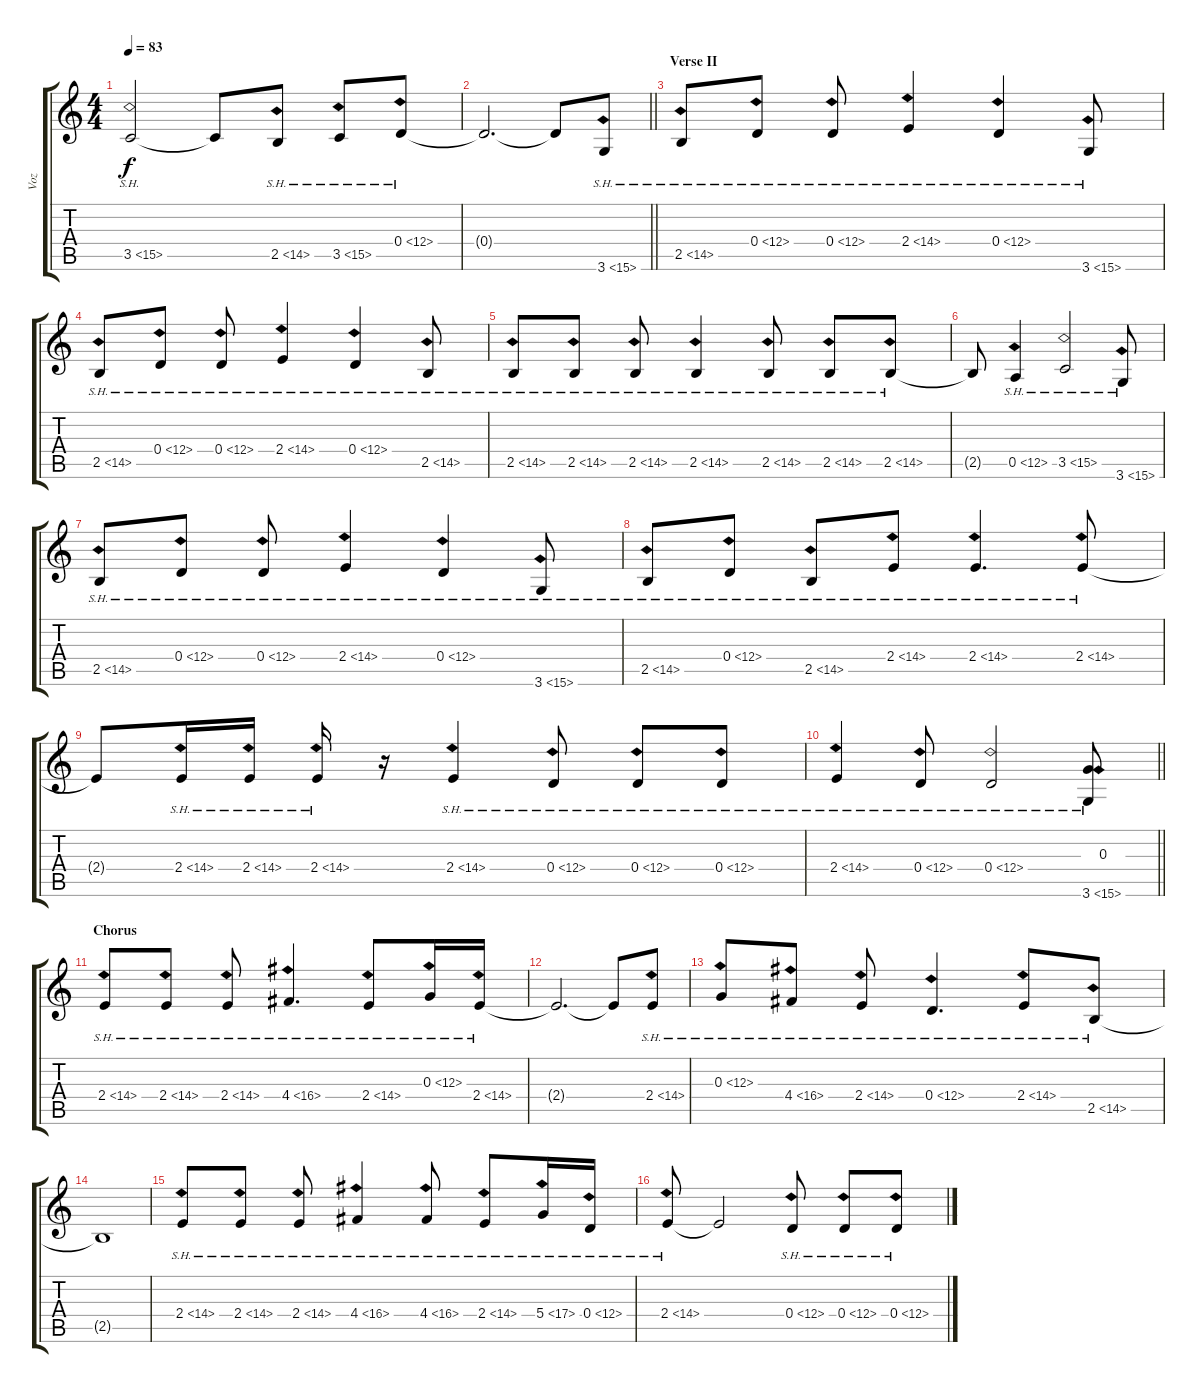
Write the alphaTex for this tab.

\track ("Voz" "Voz") {instrument contrabass}
\staff {score tabs}
\tuning (E4 B3 G3 D3 A2 E2) {hide}
\ts (4 4)
\tempo 83
\clef g2
\ks c
3.5{sh 12}.2{dy f} 3.5{t}.8 2.5{sh 12}.8 3.5{sh 12}.8 0.4{sh 12}.8 |
\barLineRight lightlight
0.4{t}.2{d} 0.4{t}.8 3.6{sh 12}.8 |
\section ("" "Verse II")
2.5{sh 12}.8 0.4{sh 12}.8 0.4{sh 12}.8 2.4{sh 12}.4 0.4{sh 12}.4 3.6{sh 12}.8 |
2.5{sh 12}.8 0.4{sh 12}.8 0.4{sh 12}.8 2.4{sh 12}.4 0.4{sh 12}.4 2.5{sh 12}.8 |
2.5{sh 12}.8 2.5{sh 12}.8 2.5{sh 12}.8 2.5{sh 12}.4 2.5{sh 12}.8 2.5{sh 12}.8 2.5{sh 12}.8 |
2.5{t}.8 0.5{sh 12}.4 3.5{sh 12}.2 3.6{sh 12}.8 |
2.5{sh 12}.8 0.4{sh 12}.8 0.4{sh 12}.8 2.4{sh 12}.4 0.4{sh 12}.4 3.6{sh 12}.8 |
2.5{sh 12}.8 0.4{sh 12}.8 2.5{sh 12}.8 2.4{sh 12}.8 2.4{sh 12}.4{d} 2.4{sh 12}.8 |
2.4{t}.8 2.4{sh 12}.16 2.4{sh 12}.16 2.4{sh 12}.16 r.16 2.4{sh 12}.4 0.4{sh 12}.8 0.4{sh 12}.8 0.4{sh 12}.8 |
\barLineRight lightlight
2.4{sh 12}.4 0.4{sh 12}.8 0.4{sh 12}.2 (0.3 3.6{sh 12}).8 |
\section ("" "Chorus")
2.4{sh 12}.8 2.4{sh 12}.8 2.4{sh 12}.8 4.4{sh 12}.4{d} 2.4{sh 12}.8 0.3{sh 12}.16 2.4{sh 12}.16 |
2.4{t}.2{d} 2.4{t}.8 2.4{sh 12}.8 |
0.3{sh 12}.8 4.4{sh 12}.8 2.4{sh 12}.8 0.4{sh 12}.4{d} 2.4{sh 12}.8 2.5{sh 12}.8 |
2.5{t}.1 |
2.4{sh 12}.8 2.4{sh 12}.8 2.4{sh 12}.8 4.4{sh 12}.4 4.4{sh 12}.8 2.4{sh 12}.8 5.4{sh 12}.16 0.4{sh 12}.16 |
2.4{sh 12}.8 2.4{t}.2 0.4{sh 12}.8 0.4{sh 12}.8 0.4{sh 12}.8
